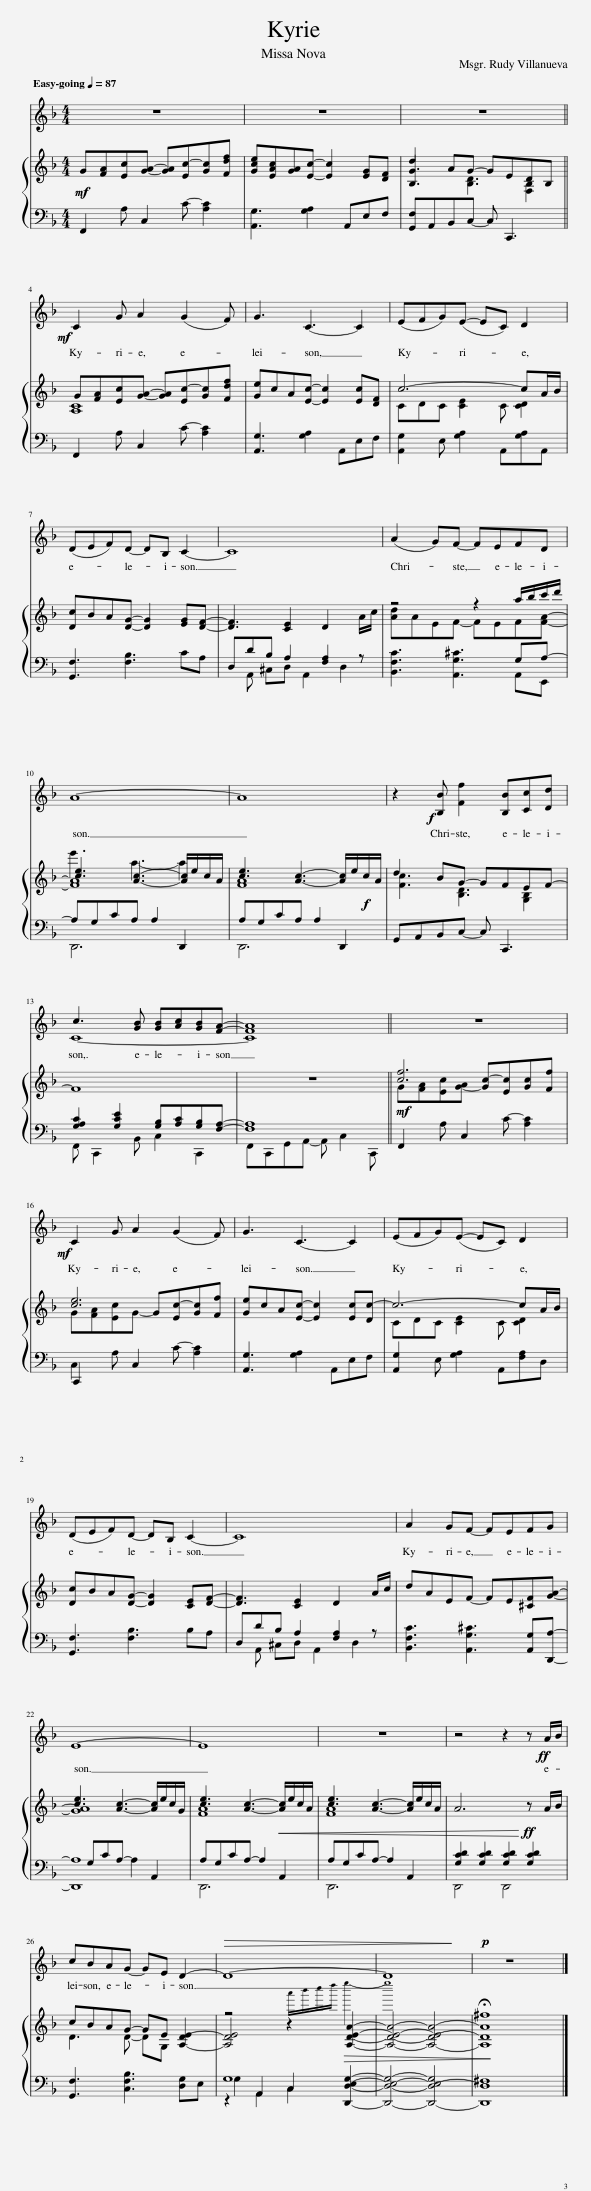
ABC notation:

X:1
%%score ( 1 2 ) { ( 3 5 6 ) | ( 4 7 8 ) }
L:1/8
Q:1/4=87
M:4/4
I:linebreak $
K:F
V:1 treble
V:2 treble
V:3 treble
V:5 treble
V:6 treble
V:4 bass
V:7 bass
V:8 bass
V:1
 z8 | z8 | z8 ||$!mf! C2 G A2 (G2 F) | G3 C3- C2 | %5
 (EFG)(E- EC) D2 |$ (DEF)D- DB, C2- | C8 | (A2 G)F- FEFD |$ A8- | %10
 A8 | z2!f! [B,B] [Ff]2 [B,B][Cc][Dd] |$ c3 [GB] [GB][Ac][GB][FA]- | [FA]8 || z8 |$ %15
!mf! C2 G A2 (G2 F) | G3 C3- C2 | (EFG)(E- EC) D2 |$ (DEF)D- DB, C2- | C8 | %20
 A2 GF- FEFG |$ E8- | E8 | z8 | z4 z2 z!ff! A/B/ |$ %25
 cBAG- GE D2- |!>(! D8- |!p! D8!>)! | z8 |] %29
V:2
 x8 | x8 | x8 ||$ x8 | x8 | %5
 x8 |$ x8 | x8 | x8 |$ x8 | %10
 x8 | x8 |$ C8- | C8 || x8 |$ %15
 x8 | x8 | x8 |$ x8 | x8 | %20
 x8 |$ x8 | x8 | x8 | x8 |$ %25
 x8 | x8 | x8 | x8 |] %29
V:3
!mf! G[FA][Ec][GA]- [GA][Ec-][Gc][Fdf] | [Gce][EAc][GA][Ec]- [Ec]2 [EG][DF] | d2 AG- GEDB, ||$ G[FA][Ec][GA]- [GA][Ec-][Gc][Fdf] | [Ge]cA[Ec]- [Ec]2 [Ec][DF] | %5
 c6- cA/B/ |$ [Dc]BA[DG]- [DG]2 [EG][DF]- | [DF]3 [CE]2 D2 A/c/ | z4 z2 a/b/c'/d'/ |$ [ce]3 [Ac]3- [Ac]/e/c/A/ | %10
 [ce]3 [Ac]3- [Ac]/e/!f!c/A/ | d2 BG- GFEF- |$ F8 | z8 ||!mf! [cf]6 x2 |$ %15
 [ce]6 x2 | [Ge]cA[Ec]- [Ec]2 [Ec][Dc-] | c6- cA/B/ |$ [Dc]BA[DG]- [DG]2 [CE][DF]- | [DF]3 [CE]2 D2 A/c/ | %20
 dAEF- FE[^CF][GA]- |$ [GA]8 | [ce]3 [Ac]3-!<(! [Ac]/e/c/A/ | [ce]3 [Ac]3- [Ac]/e/c/A/ | A6!<)!!ff! z A/B/ |$ %25
 cBAG- GE [A,-D-E]2 | [A,DE]4 z2!>(! [A,DEA]2- | [A,DEA]4- [A,-D-EA-]4 | !fermata![A,DA^f]8!>)! |] %29
V:4
 F,,2 A, C,2 C- [A,C]2 | [A,,G,]3 [G,A,]2 A,,E,F, | [G,,F,]A,,B,,C,- C, C,,3 ||$ F,,2 A, C,2 C- [A,C]2 | [A,,G,]3 [G,A,]2 A,,E,F, | %5
 [A,,G,]2 E, [G,A,]2 A,,[G,A,]A,, |$ [G,,F,]3 [F,B,]3 CA, | D,DB, A,2 [F,A,]2 z | [B,,F,C]3 [A,,G,^C]3 G,A,- |$ A,G,CA, A,2 D,,2 | %10
 A,G,CA, A,2 D,,2 | G,,A,,B,,C,- C, C,,3 |$ [G,A,C]2 [G,CE]2 [G,B,][A,C][G,B,][F,A,]- | [F,A,]8 || F,,2 A, C,2 C- [A,C]2 |$ %15
 C,,2 A, C,2 C- [A,C]2 | [A,,G,]3 [G,A,]2 A,,E,F, | [A,,G,]2 E, [G,A,]2 A,,[F,A,]D, |$ [G,,F,]3 [F,B,]3 B,A, | D,DB, A,2 [F,A,]2 z | %20
 [B,,F,C]3 [A,,G,^C]3 [A,,G,][D,,A,]- |$ [D,,A,]8 | A,G,CA,- A,2 A,,2 | A,G,CA,- A,2 A,,2 | [G,CD]2 [G,CD]2 [G,CD]2 [G,CD]2 |$ %25
 [G,,F,]3 [C,F,B,]3 [D,G,]E, | G,8 | [D,,D,E,G,]4- [D,,-D,-E,G,]4 | [D,,D,^F,]8 |] %29
V:5
 x8 | x8 | [B,G]3 [B,D]3 [F,B,]2 ||$ [A,C]8 | x8 | %5
 x8 |$ x8 | x8 | x8 |$ e'3 a3- a2 | %10
 x8 | x8 |$ x8 | x8 || x8 |$ %15
 x8 | x8 | x8 |$ x8 | x8 | %20
 x8 |$ x8 | x8 | x8 | x8 |$ %25
 x8 | x8 | x8 | x8 |] %29
V:6
 x8 | x8 | x8 ||$ x8 | x8 | %5
 CDC [CE]2 C [CD]2 |$ x8 | x8 | [Ad]AEF- FEF[FA]- |$ [FA]8 | %10
 [FA]8 | [Fc]3 [B,D]3 [G,B,]2 |$ x8 | x8 || G[FA][Ec][G-A] [Gc-][Ec][Gc][Ff] |$ %15
 G[FA][Ec]G- G[Ec-][Gc][Ff] | x8 | CDC [CE]2 C [CD]2 |$ x8 | x8 | %20
 x8 |$ [ce]3 [Ac]3- [Ac]/e/c/G/ | [FA]8 | [FA]8 | x8 |$ %25
 D3 D- DG, x2 | z4 a'/b'/c''/d''/ e''2- | e''8 | x8 |] %29
V:7
 x8 | x8 | x8 ||$ x8 | x8 | %5
 x8 |$ x8 | x A,, ^C,D, A,,2 D,2 | x6 A,,E,, |$ D,,6 x2 | %10
 D,,6 x2 | x8 |$ F,, C,,2 B,, C,2 C,,2 | F,,C,,G,,A,,- A,, C,2 C,, || x8 |$ %15
 C,2 x6 | x8 | x8 |$ x8 | x A,, ^C,D, A,,2 D,2 | %20
 x8 |$ x G,CA,- A,2 A,,2 | D,,6 x2 | D,,6 x2 | D,,4 D,,4 |$ %25
 x8 | G,2 A,,2 C,2 x2 | x8 | x8 |] %29
V:8
 x8 | x8 | x8 ||$ x8 | x8 | %5
 x8 |$ x8 | x8 | x8 |$ x8 | %10
 x8 | x8 |$ x8 | x8 || x8 |$ %15
 x8 | x8 | x8 |$ x8 | x8 | %20
 x8 |$ x8 | x8 | x8 | x8 |$ %25
 x8 | z2 A,,2 C,2 [D,,D,E,G,]2- | x8 | x8 |] %29
